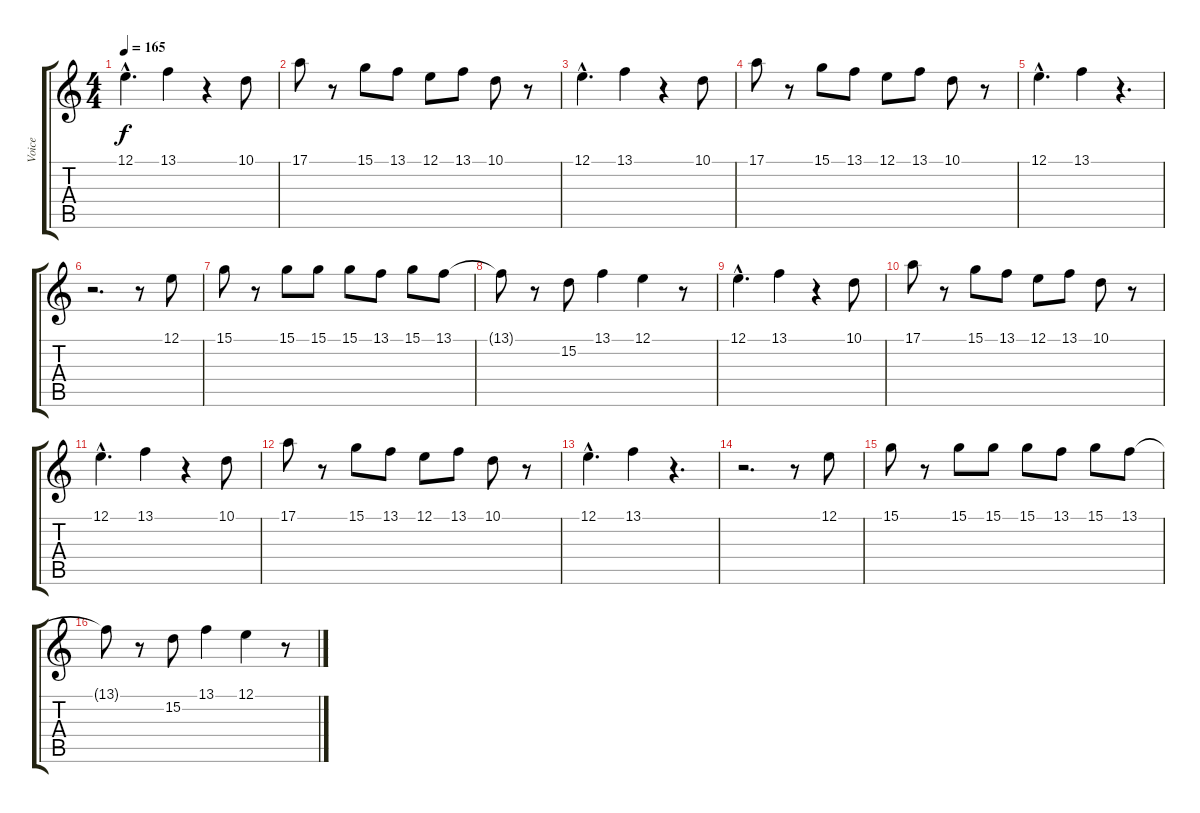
\track ("Voice" "Voice") {instrument brightacousticpiano}
\staff {score tabs}
\tuning (E4 B3 G3 D3 A2 E2) {hide}
\ts (4 4)
\tempo 165
\clef g2
\ks c
12.1{hac}.4{d dy f} 13.1.4 r.4 10.1.8 |
17.1.8 r.8 15.1.8 13.1.8 12.1.8 13.1.8 10.1.8 r.8 |
12.1{hac}.4{d} 13.1.4 r.4 10.1.8 |
17.1.8 r.8 15.1.8 13.1.8 12.1.8 13.1.8 10.1.8 r.8 |
12.1{hac}.4{d} 13.1.4 r.4{d} |
r.2{d} r.8 12.1.8 |
15.1.8 r.8 15.1.8 15.1.8 15.1.8 13.1.8 15.1.8 13.1.8 |
13.1{t}.8 r.8 15.2.8 13.1.4 12.1.4 r.8 |
12.1{hac}.4{d} 13.1.4 r.4 10.1.8 |
17.1.8 r.8 15.1.8 13.1.8 12.1.8 13.1.8 10.1.8 r.8 |
12.1{hac}.4{d} 13.1.4 r.4 10.1.8 |
17.1.8 r.8 15.1.8 13.1.8 12.1.8 13.1.8 10.1.8 r.8 |
12.1{hac}.4{d} 13.1.4 r.4{d} |
r.2{d} r.8 12.1.8 |
15.1.8 r.8 15.1.8 15.1.8 15.1.8 13.1.8 15.1.8 13.1.8 |
13.1{t}.8 r.8 15.2.8 13.1.4 12.1.4 r.8
